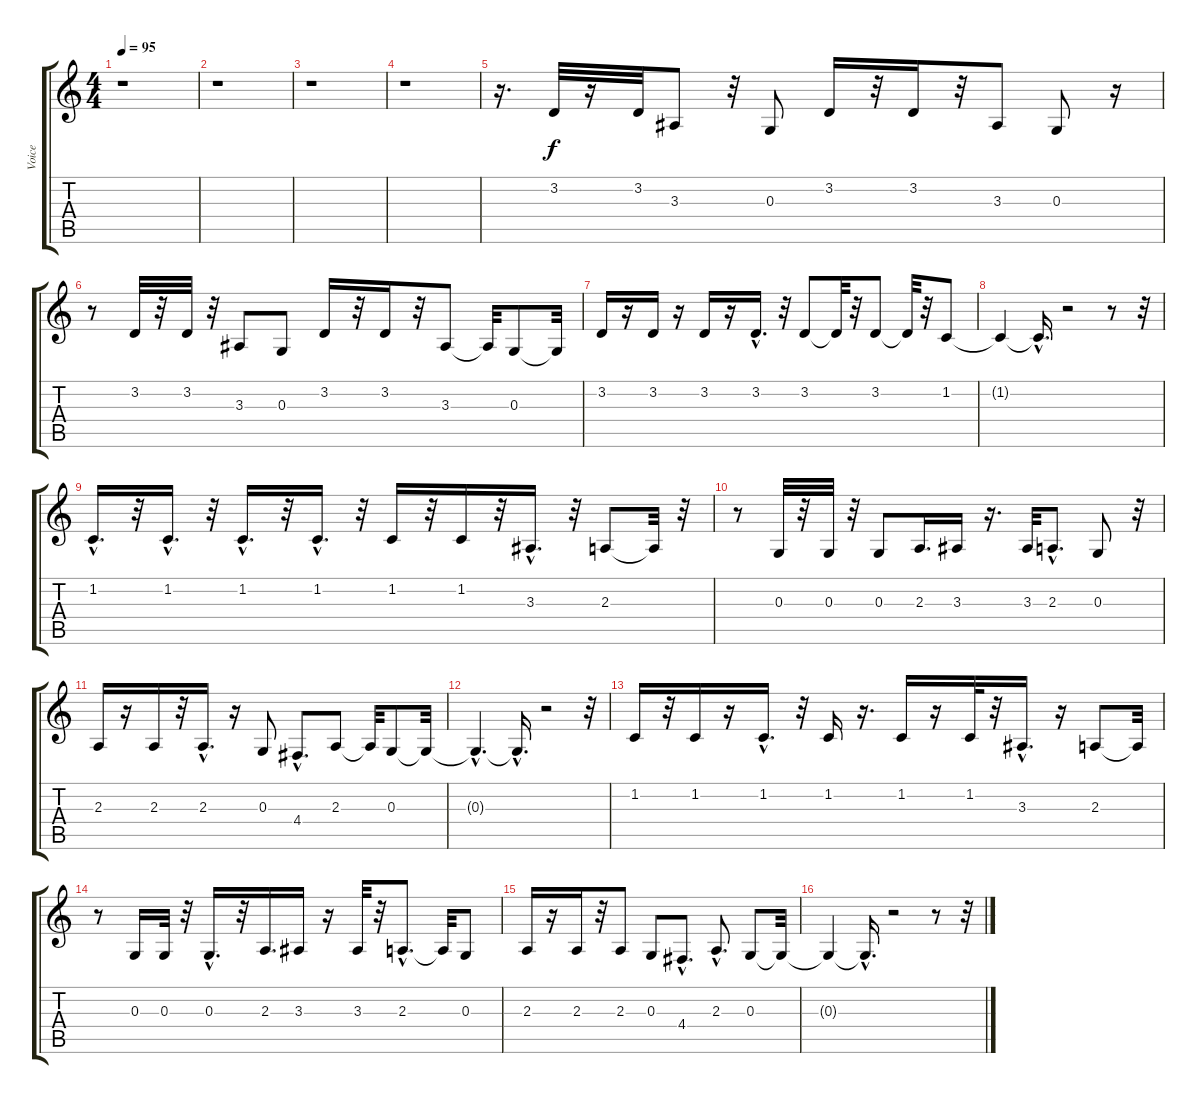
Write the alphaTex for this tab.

\track ("Voice" "Voice") {instrument acousticgrandpiano}
\staff {score tabs}
\tuning (E4 B3 G3 D3 A2 E2) {hide}
\ts (4 4)
\tempo 95
\clef g2
\ks c
r.1{dy f instrument acousticgrandpiano} |
r.1 |
r.1 |
r.1 |
r.16{d} 3.2.32 r.16 3.2.32 3.3.8 r.32 0.3.8 3.2.16 r.32 3.2.16 r.32 3.3.8 0.3.8 r.16 |
r.8 3.2.32 r.32 3.2.32 r.32 3.3.8 0.3.8 3.2.16 r.32 3.2.16 r.32 3.3.8 3.3{t}.32 0.3.8 0.3{t}.32 |
3.2.16 r.16 3.2.16 r.16 3.2.16 r.16 3.2{hac}.16{d} r.32 3.2.8 3.2{t}.32 r.32 3.2.8 3.2{t}.32 r.32 1.2.8 |
1.2{t}.4 1.2{hac t}.16{d} r.2 r.8 r.32 |
1.2{hac}.16{d} r.32 1.2{hac}.16{d} r.32 1.2{hac}.16{d} r.32 1.2{hac}.16{d} r.32 1.2.16 r.32 1.2.16 r.32 3.3{hac}.16{d} r.32 2.3.8 2.3{t}.32 r.32 |
r.8 0.3.32 r.32 0.3.32 r.32 0.3.8 2.3.16{d} 3.3.16 r.16{d} 3.3.32 2.3{hac}.8{d} 0.3.8 r.32 |
2.3.16 r.16 2.3.16 r.32 2.3{hac}.16{d} r.16 0.3.8 4.4{hac}.8{d} 2.3.8 2.3{t}.32 0.3.8 0.3{t}.32 |
0.3{hac t}.4{d} 0.3{hac t}.16{d} r.2 r.32 |
1.2.16 r.32 1.2.16 r.16 1.2{hac}.16{d} r.32 1.2.16 r.16{d} 1.2.16 r.16 1.2.32 r.32 3.3{hac}.16{d} r.16 2.3.8 2.3{t}.32 |
r.8 0.3.16 0.3.32 r.32 0.3{hac}.16{d} r.32 2.3.16{d} 3.3.16 r.16 3.3.32 r.32 2.3{hac}.8{d} 2.3{t}.32 0.3.8 |
2.3.16 r.16 2.3.16 r.32 2.3.8 0.3.8 4.4{hac}.8{d} 2.3{hac}.8{d} 0.3.8 0.3{t}.32 |
0.3{t}.4 0.3{hac t}.16{d} r.2 r.8 r.32
